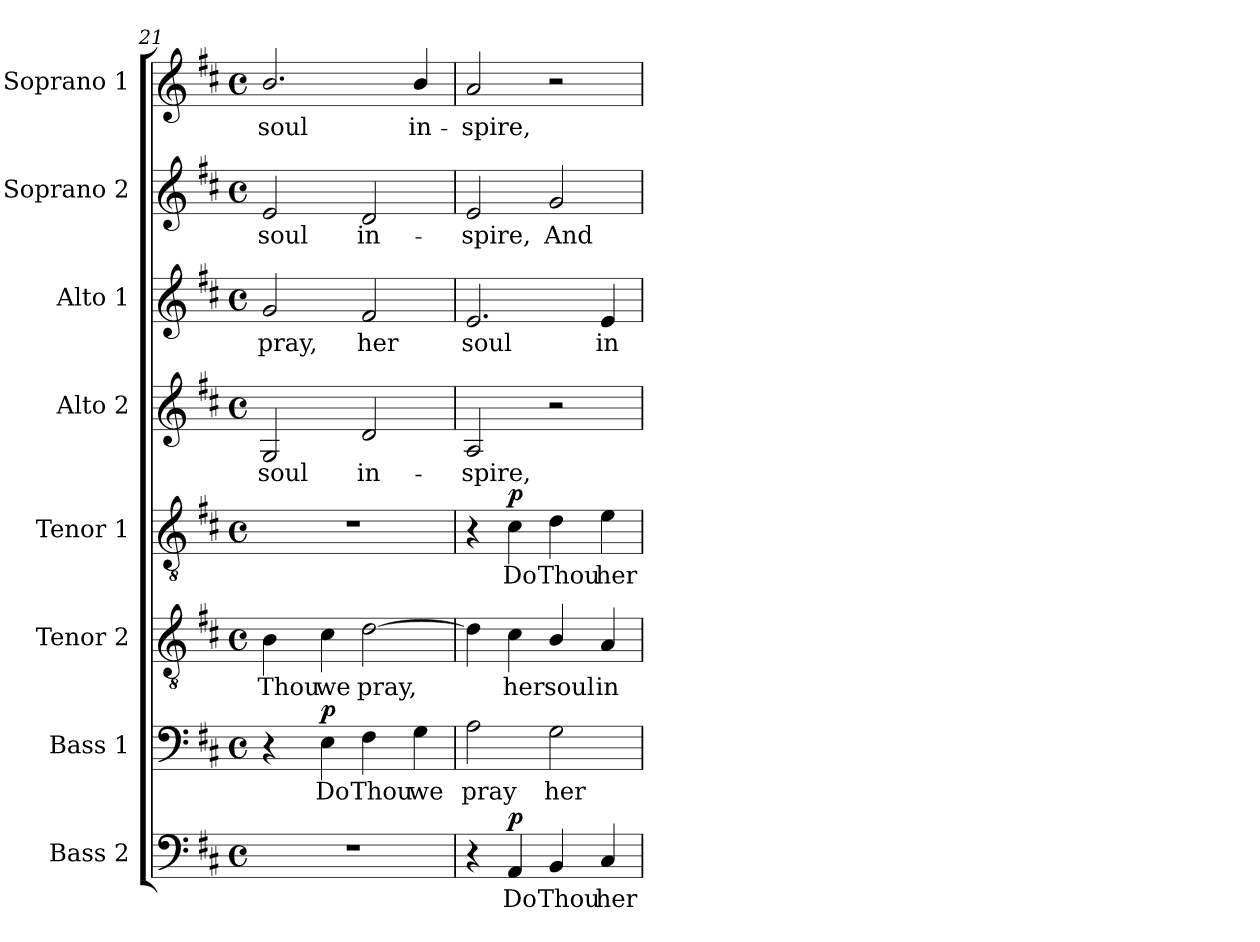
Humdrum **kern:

**kern	**text	**dynam	**kern	**text	**dynam	**kern	**text	**kern	**text	**dynam	**kern	**text	**kern	**text	**kern	**text	**kern	**text
*part8	*part8	*part8	*part7	*part7	*part7	*part6	*part6	*part5	*part5	*part5	*part4	*part4	*part3	*part3	*part2	*part2	*part1	*part1
*staff8	*staff8	*staff8	*staff7	*staff7	*staff7	*staff6	*staff6	*staff5	*staff5	*staff5	*staff4	*staff4	*staff3	*staff3	*staff2	*staff2	*staff1	*staff1
*I"Bass 2	*	*	*I"Bass 1	*	*	*I"Tenor 2	*	*I"Tenor 1	*	*	*I"Alto 2	*	*I"Alto 1	*	*I"Soprano 2	*	*I"Soprano 1	*
*I'B2.	*	*	*I'B1.	*	*	*I'T2.	*	*I'T1.	*	*	*I'A2.	*	*I'A1.	*	*I'S2.	*	*I'S1.	*
!!LO:PB:g=z
*clefF4	*	*	*clefF4	*	*	*clefGv2	*	*clefGv2	*	*	*clefG2	*	*clefG2	*	*clefG2	*	*clefG2	*
*	*	*	*	*	*	*ITrd7c12	*	*ITrd7c12	*	*	*	*	*	*	*	*	*	*
*k[f#c#]	*	*	*k[f#c#]	*	*	*k[f#c#]	*	*k[f#c#]	*	*	*k[f#c#]	*	*k[f#c#]	*	*k[f#c#]	*	*k[f#c#]	*
*D:	*	*	*D:	*	*	*D:	*	*D:	*	*	*D:	*	*D:	*	*D:	*	*D:	*
*M4/4	*	*	*M4/4	*	*	*M4/4	*	*M4/4	*	*	*M4/4	*	*M4/4	*	*M4/4	*	*M4/4	*
*met(c)	*	*	*met(c)	*	*	*met(c)	*	*met(c)	*	*	*met(c)	*	*met(c)	*	*met(c)	*	*met(c)	*
=21	=21	=21	=21	=21	=21	=21	=21	=21	=21	=21	=21	=21	=21	=21	=21	=21	=21	=21
!	!	!	!	!	!	!	!LO:LY:b:color=#000000	!	!	!	!	!	!	!	!	!	!	!
!	!	!	!	!	!	!	!	!	!	!	!	!LO:LY:b:color=#000000	!	!	!	!	!	!
!	!	!	!	!	!	!	!	!	!	!	!	!	!	!LO:LY:b:color=#000000	!	!	!	!
!	!	!	!	!	!	!	!	!	!	!	!	!	!	!	!	!LO:LY:b:color=#000000	!	!
!	!	!	!	!	!	!	!	!	!	!	!	!	!	!	!	!	!	!LO:LY:b:color=#000000
1r	.	.	4r	.	.	4BBi\	Thou	1r	.	.	2Gi/	soul	2gi/	pray,	2ei/	soul	2.bi/	soul
!	!	!	!	!LO:LY:b:color=#000000	!	!	!	!	!	!	!	!	!	!	!	!	!	!
!	!	!	!	!	!	!	!LO:LY:b:color=#000000	!	!	!	!	!	!	!	!	!	!	!
.	.	.	4Ei\	Do	p	4C#i\	we	.	.	.	.	.	.	.	.	.	.	.
!	!	!	!	!LO:LY:b:color=#000000	!	!	!	!	!	!	!	!	!	!	!	!	!	!
!	!	!	!	!	!	!	!LO:LY:b:color=#000000	!	!	!	!	!	!	!	!	!	!	!
!	!	!	!	!	!	!	!	!	!	!	!	!LO:LY:b:color=#000000	!	!	!	!	!	!
!	!	!	!	!	!	!	!	!	!	!	!	!	!	!LO:LY:b:color=#000000	!	!	!	!
!	!	!	!	!	!	!	!	!	!	!	!	!	!	!	!	!LO:LY:b:color=#000000	!	!
.	.	.	4F#i\	Thou	.	[2Di\	pray,	.	.	.	2di/	in-	2f#i/	her	2di/	in-	.	.
!	!	!	!	!LO:LY:b:color=#000000	!	!	!	!	!	!	!	!	!	!	!	!	!	!
!	!	!	!	!	!	!	!	!	!	!	!	!	!	!	!	!	!	!LO:LY:b:color=#000000
.	.	.	4Gi\	we	.	.	.	.	.	.	.	.	.	.	.	.	4bi/	in-
=22	=22	=22	=22	=22	=22	=22	=22	=22	=22	=22	=22	=22	=22	=22	=22	=22	=22	=22
!	!	!	!	!LO:LY:b:color=#000000	!	!	!	!	!	!	!	!	!	!	!	!	!	!
!	!	!	!	!	!	!	!	!	!	!	!	!LO:LY:b:color=#000000	!	!	!	!	!	!
!	!	!	!	!	!	!	!	!	!	!	!	!	!	!LO:LY:b:color=#000000	!	!	!	!
!	!	!	!	!	!	!	!	!	!	!	!	!	!	!	!	!LO:LY:b:color=#000000	!	!
!	!	!	!	!	!	!	!	!	!	!	!	!	!	!	!	!	!	!LO:LY:b:color=#000000
4r	.	.	2Ai\	pray	.	4Di\]	.	4r	.	.	2Ai/	-spire,	2.ei/	soul	2ei/	-spire,	2ai/	-spire,
!	!LO:LY:b:color=#000000	!	!	!	!	!	!	!	!	!	!	!	!	!	!	!	!	!
!	!	!	!	!	!	!	!LO:LY:b:color=#000000	!	!	!	!	!	!	!	!	!	!	!
!	!	!	!	!	!	!	!	!	!LO:LY:b:color=#000000	!	!	!	!	!	!	!	!	!
4AAi/	Do	p	.	.	.	4C#i\	her	4C#i\	Do	p	.	.	.	.	.	.	.	.
!	!LO:LY:b:color=#000000	!	!	!	!	!	!	!	!	!	!	!	!	!	!	!	!	!
!	!	!	!	!LO:LY:b:color=#000000	!	!	!	!	!	!	!	!	!	!	!	!	!	!
!	!	!	!	!	!	!	!LO:LY:b:color=#000000	!	!	!	!	!	!	!	!	!	!	!
!	!	!	!	!	!	!	!	!	!LO:LY:b:color=#000000	!	!	!	!	!	!	!	!	!
!	!	!	!	!	!	!	!	!	!	!	!	!	!	!	!	!LO:LY:b:color=#000000	!	!
4BBi/	Thou	.	2Gi\	her	.	4BBi/	soul	4Di\	Thou	.	2r	.	.	.	2gi/	And	2r	.
!	!LO:LY:b:color=#000000	!	!	!	!	!	!	!	!	!	!	!	!	!	!	!	!	!
!	!	!	!	!	!	!	!LO:LY:b:color=#000000	!	!	!	!	!	!	!	!	!	!	!
!	!	!	!	!	!	!	!	!	!LO:LY:b:color=#000000	!	!	!	!	!	!	!	!	!
!	!	!	!	!	!	!	!	!	!	!	!	!	!	!LO:LY:b:color=#000000	!	!	!	!
4C#i/	her	.	.	.	.	4AAi/	in-	4Ei\	her	.	.	.	4ei/	in-	.	.	.	.
=	=	=	=	=	=	=	=	=	=	=	=	=	=	=	=	=	=	=
*-	*-	*-	*-	*-	*-	*-	*-	*-	*-	*-	*-	*-	*-	*-	*-	*-	*-	*-
